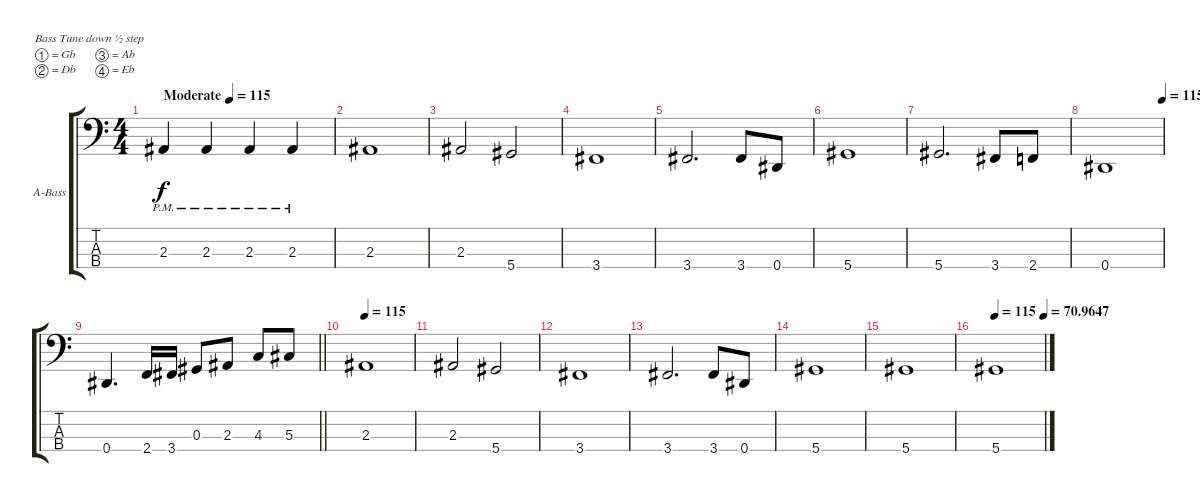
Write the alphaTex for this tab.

\bracketExtendMode groupsimilarinstruments
\firstSystemTrackNameOrientation horizontal
\otherSystemsTrackNameOrientation horizontal
\track ("Acoustic Bass" "A-Bass") {instrument acousticbass}
\staff {score tabs}
\tuning (Gb2 Db2 Ab1 Eb1)
\ts (4 4)
\tempo (115 "Moderate")
\clef f4
\ks c
2.3{pm}.4{dy f instrument acousticbass} 2.3{pm}.4 2.3{pm}.4 2.3{pm}.4 |
\beaming (8 2 2 2 2)
\scale
0.487395 2.3.1 |
\scale
0.256303 2.3.2 5.4.2 |
\scale
0.256303 3.4.1 |
\scale
0.333333 3.4.2{d} 3.4.8 0.4.8 |
\scale
0.333333 5.4.1 |
\scale
0.333333 5.4.2{d} 3.4.8 2.4.8 |
\tempo (115 1)
\scale
0.333333 0.4.1 |
\tempo (70 0.975 hide)
\scale
0.333333
\barLineRight lightlight
0.4.4{d} 2.4.16 3.4.16 0.3.8 2.3.8 4.3.8 5.3.8 |
\tempo 115
\scale
0.333333 2.3.1 |
\scale
0.333333 2.3.2 5.4.2 |
\scale
0.333333 3.4.1 |
\scale
0.333333 3.4.2{d} 3.4.8 0.4.8 |
\scale
0.333333 5.4.1 |
\scale
0.333333 5.4.1 |
\tempo 115
\tempo (70.9647 1)
\scale
0.333333 5.4.1
